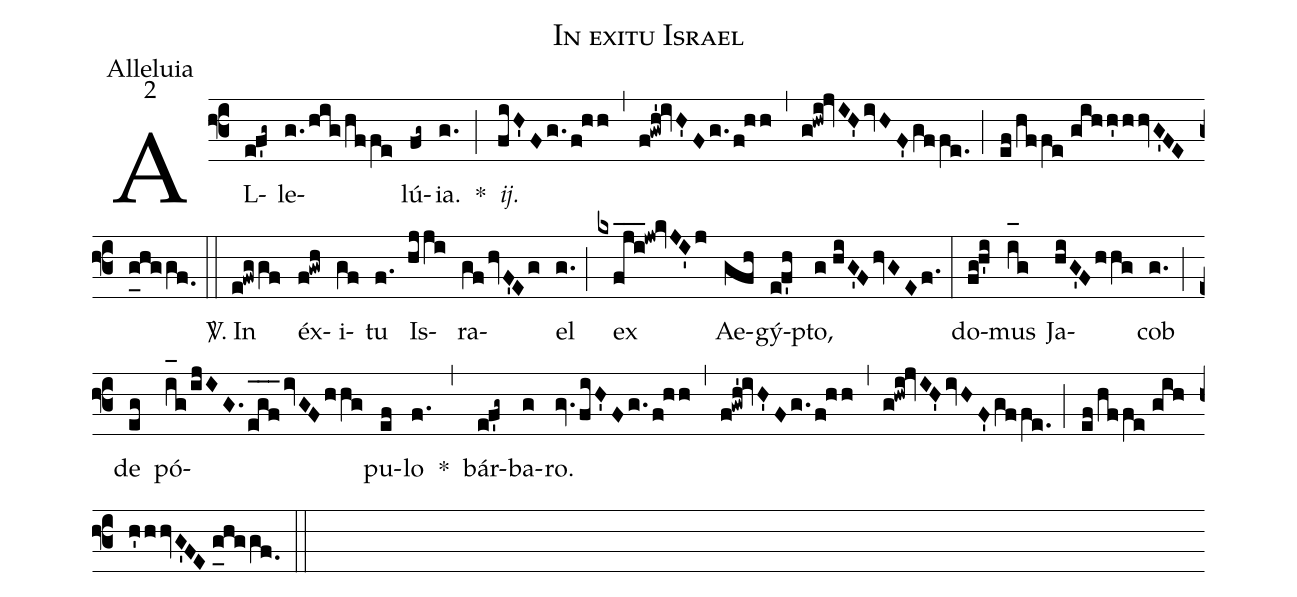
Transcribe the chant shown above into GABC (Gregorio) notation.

name:In exitu Israel;
office-part:Alleluia;
mode:2;
%%
(f3) AL(ef'g~)le(g./hig/hffe)lú(fg~){ia}.(g.) *(;) <i>ij.</i>(fiH'Fg./f!hh) (,) (f!gwh'!ivH'Fg./f!hh) (,) (g!hwi!jvIH'ivHF'gffe.) (;) (ef/hffe//gihh'hhvG'FE//g_[uh:l]hggf.0) (::) <sp>V/</sp>. In(e!fwggf) éx(f!gwh)i(gf)tu(f.) Is(hjji)ra(gfhvF'Eg)el(g.) (;) ex(kxfji___!jw!kvJI'j) Ae(gfh)gý(ef'h)pto,(g//hiG'FhvGEf.) (:) do(fg!h'i)mus(i_[oh:h]g) Ja(hiG'Fhhg)cob(g.) (;) de(eg) pó(i_[oh:h]g/ijIG.e_[oh:h]g_[oh:h]f_[oh:h]ivGFhhg)pu(ef)lo(f.) *(,) bár(ef'g~)ba(g)ro.(gv.fiH'Fg./f!hh) (,) (f!gwh'!ivH'Fg./f!hh) (,) (g!hwi!jvIH'ivHF'gffe.) (;) (ef/hffe//gihh'hhvG'FE//g_[uh:l]hggf.0) (::)
